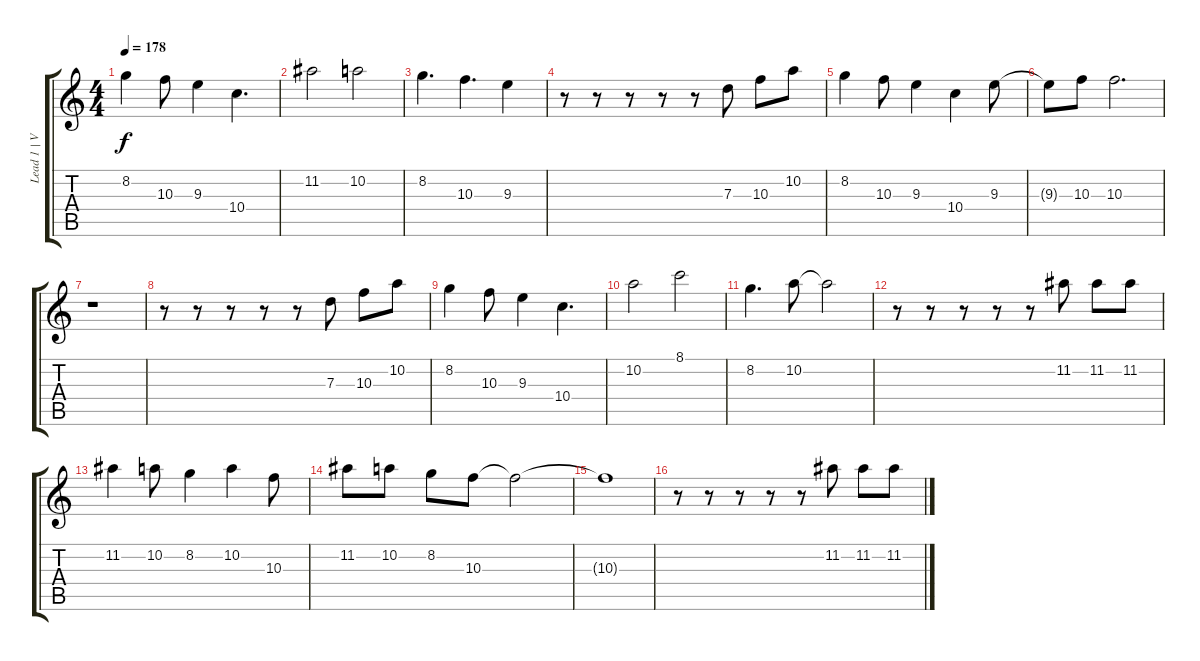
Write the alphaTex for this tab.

\track ("Lead 1 | Voice" "Lead 1 | V") {instrument distortionguitar}
\staff {score tabs}
\tuning (E4 B3 G3 D3 A2 E2) {hide}
\ts (4 4)
\tempo 178
\clef g2
\ks c
8.2.4{dy f} 10.3.8 9.3.4 10.4.4{d} |
11.2.2 10.2.2 |
8.2.4{d} 10.3.4{d} 9.3.4 |
r.8 r.8 r.8 r.8 r.8 7.3.8 10.3.8 10.2.8 |
8.2.4 10.3.8 9.3.4 10.4.4 9.3.8 |
9.3{t}.8 10.3.8 10.3.2{d} |
r.1 |
r.8 r.8 r.8 r.8 r.8 7.3.8 10.3.8 10.2.8 |
8.2.4 10.3.8 9.3.4 10.4.4{d} |
10.2.2 8.1.2 |
8.2.4{d} 10.2.8 10.2{t}.2 |
\section ("" "")
r.8 r.8 r.8 r.8 r.8 11.2.8 11.2.8 11.2.8 |
11.2.4 10.2.8 8.2.4 10.2.4 10.3.8 |
11.2.8 10.2.8 8.2.8 10.3.8 10.3{t}.2 |
10.3{t}.1 |
r.8 r.8 r.8 r.8 r.8 11.2.8 11.2.8 11.2.8
